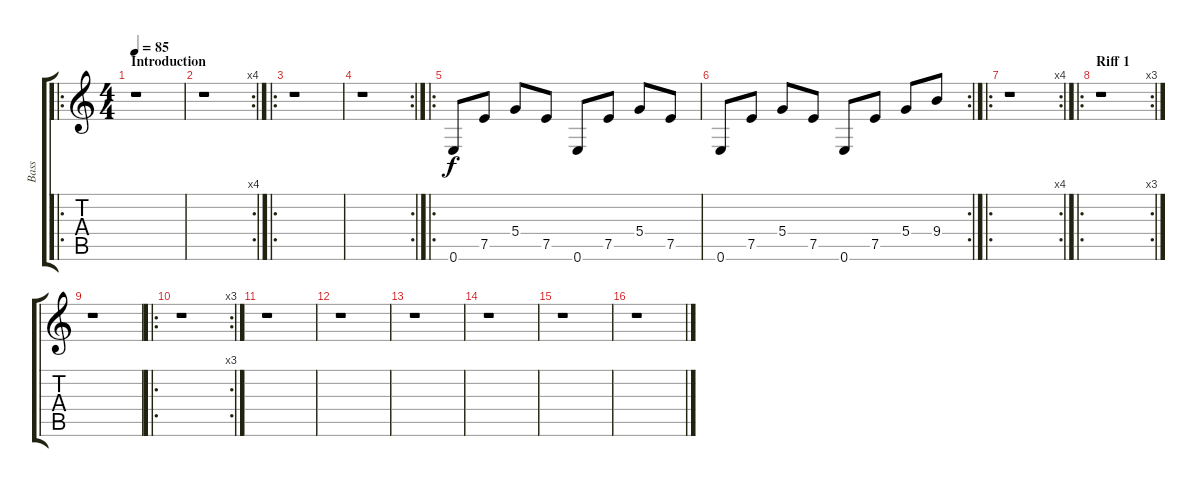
\track ("Bass" "Bass") {instrument electricbassfinger}
\staff {score tabs}
\tuning (E4 B3 G3 D3 A2 E2) {hide}
\ro
\ts (4 4)
\section ("" "Introduction")
\tempo 85
\clef g2
\ks c
r.1{dy f instrument electricbassfinger} |
\rc 4
r.1 |
\ro
r.1 |
\rc 2
r.1 |
\ro
0.6.8 7.5.8 5.4.8 7.5.8 0.6.8 7.5.8 5.4.8 7.5.8 |
\rc 2
0.6.8 7.5.8 5.4.8 7.5.8 0.6.8 7.5.8 5.4.8 9.4.8 |
\ro
\rc 4
r.1 |
\ro
\rc 3
\section ("" "Riff 1")
r.1 |
r.1 |
\ro
\rc 3
r.1 |
r.1 |
r.1 |
r.1 |
r.1 |
r.1 |
r.1
